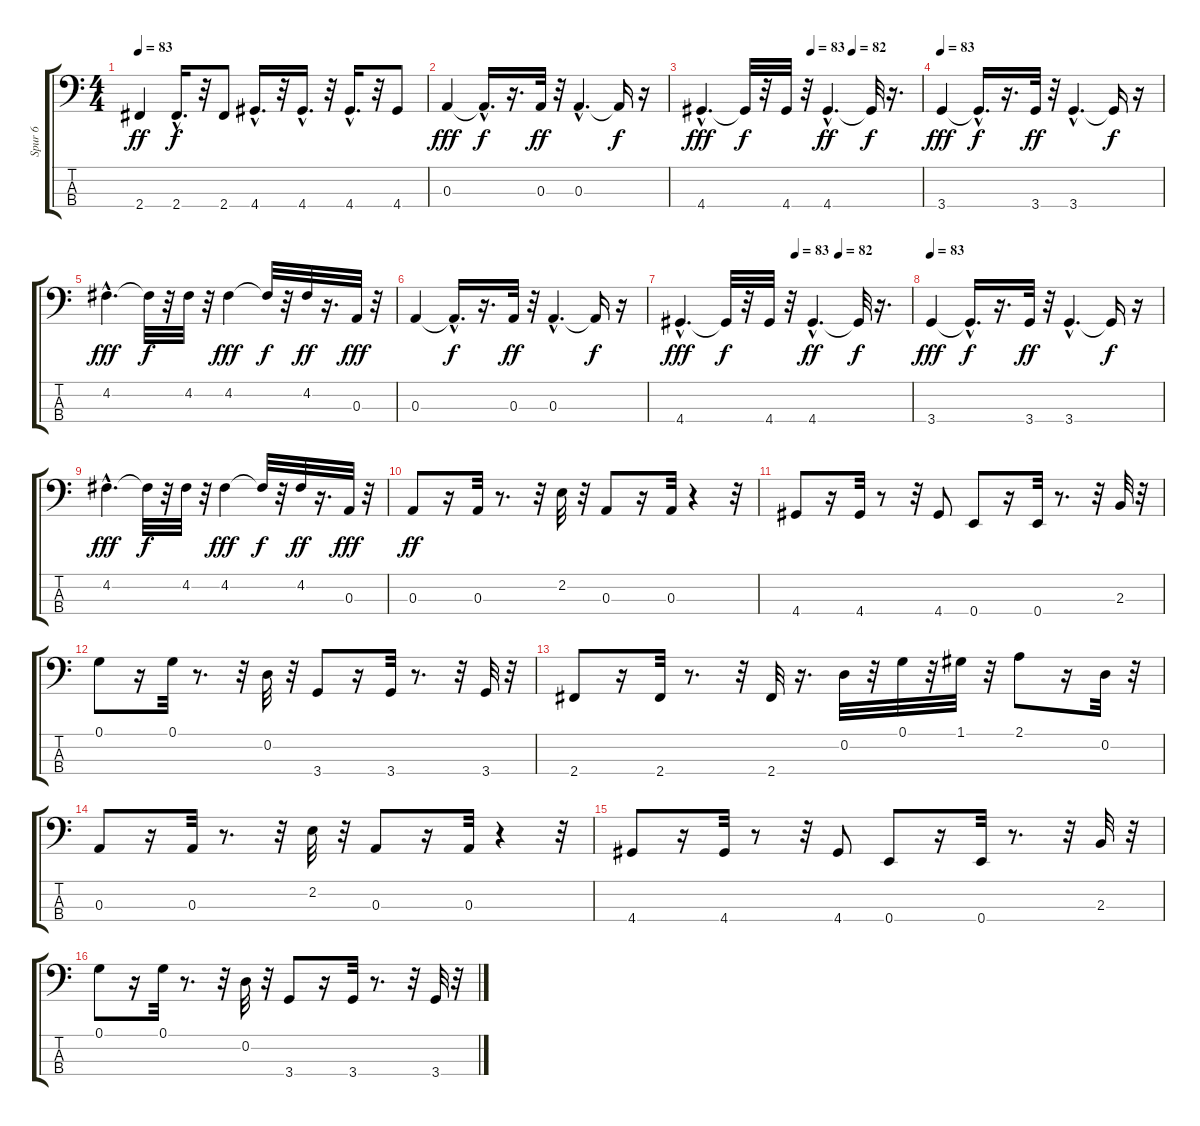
\track ("Spur 6" "Spur 6") {instrument acousticbass}
\staff {score tabs}
\tuning (G2 D2 A1 E1) {hide}
\ts (4 4)
\tempo 83
\clef f4
\ks c
2.4.4{dy ff} 2.4{hac}.16{d dy f} r.32 2.4.8 4.4{hac}.16{d} r.32 4.4{hac}.16{d} r.32 4.4{hac}.16{d} r.32 4.4.8 |
0.3.4{dy fff instrument electricbassfinger} 0.3{hac t}.16{d dy f} r.16{d} 0.3.32{dy ff} r.32 0.3{hac}.4{d} 0.3{t}.16{dy f} r.16 |
\tempo (83 0.5)
\tempo (82 0.6875)
4.4{hac}.4{d dy fff} 4.4{t}.32{dy f} r.32 4.4.32 r.32 4.4{hac}.4{d dy ff} 4.4{t}.32{dy f} r.16{d} |
\tempo 83
3.4.4{dy fff} 3.4{hac t}.16{d dy f} r.16{d} 3.4.32{dy ff} r.32 3.4{hac}.4{d} 3.4{t}.16{dy f} r.16 |
4.2{hac}.4{d dy fff} 4.2{t}.32{dy f} r.32 4.2.32 r.32 4.2.4{dy fff} 4.2{t}.32{dy f} r.32 4.2.32{dy ff} r.16{d} 0.3.32{dy fff} r.32 |
0.3.4 0.3{hac t}.16{d dy f} r.16{d} 0.3.32{dy ff} r.32 0.3{hac}.4{d} 0.3{t}.16{dy f} r.16 |
\tempo (83 0.5)
\tempo (82 0.6875)
4.4{hac}.4{d dy fff} 4.4{t}.32{dy f} r.32 4.4.32 r.32 4.4{hac}.4{d dy ff} 4.4{t}.32{dy f} r.16{d} |
\tempo 83
3.4.4{dy fff} 3.4{hac t}.16{d dy f} r.16{d} 3.4.32{dy ff} r.32 3.4{hac}.4{d} 3.4{t}.16{dy f} r.16 |
4.2{hac}.4{d dy fff} 4.2{t}.32{dy f} r.32 4.2.32 r.32 4.2.4{dy fff} 4.2{t}.32{dy f} r.32 4.2.32{dy ff} r.16{d} 0.3.32{dy fff} r.32 |
0.3.8{dy ff} r.16 0.3.32 r.8{d} r.32 2.2.32 r.32 0.3.8 r.16 0.3.32 r.4 r.32 |
4.4.8 r.16 4.4.32 r.8 r.32 4.4.8 0.4.8 r.16 0.4.32 r.8{d} r.32 2.3.32 r.32 |
0.1.8 r.16 0.1.32 r.8{d} r.32 0.2.32 r.32 3.4.8 r.16 3.4.32 r.8{d} r.32 3.4.32 r.32 |
2.4.8 r.16 2.4.32 r.8{d} r.32 2.4.32 r.16{d} 0.2.32 r.32 0.1.32 r.32 1.1.32 r.32 2.1.8 r.16 0.2.32 r.32 |
0.3.8 r.16 0.3.32 r.8{d} r.32 2.2.32 r.32 0.3.8 r.16 0.3.32 r.4 r.32 |
4.4.8 r.16 4.4.32 r.8 r.32 4.4.8 0.4.8 r.16 0.4.32 r.8{d} r.32 2.3.32 r.32 |
0.1.8 r.16 0.1.32 r.8{d} r.32 0.2.32 r.32 3.4.8 r.16 3.4.32 r.8{d} r.32 3.4.32 r.32
